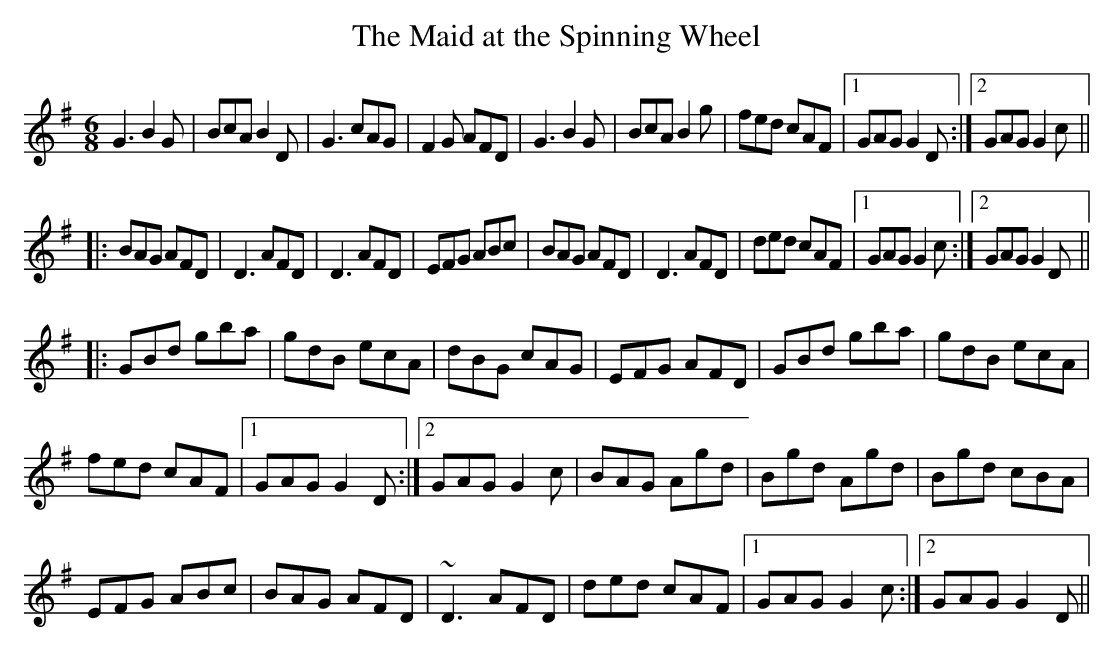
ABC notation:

X:1
T:The Maid at the Spinning Wheel
M:6/8
K:G
G3 B2G|BcA B2D|G3 cAG|F2G AFD|G3 B2G|BcA B2g|fed cAF|1 GAG G2D:|2 GAG G2c||
|:BAG AFD|D3 AFD|D3 AFD|EFG ABc|BAG AFD|D3 AFD|ded cAF|1 GAG G2c:|2 GAG G2D||
|:GBd gba|gdB ecA|dBG cAG|EFG AFD|GBd gba|gdB ecA|
fed cAF|1 GAG G2D:|2 GAG G2c|BAG Agd|Bgd Agd|Bgd cBA|
EFG ABc|BAG AFD|~D3 AFD|ded cAF|1 GAG G2c:|2 GAG G2D||
